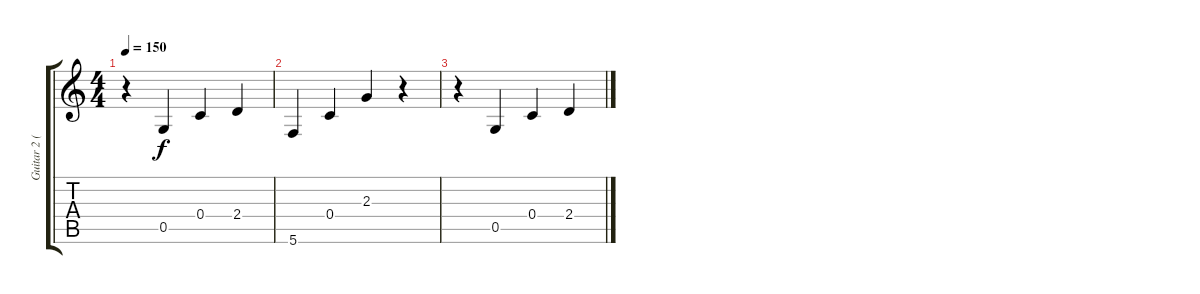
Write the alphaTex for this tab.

\track ("Guitar 2 (FX)" "Guitar 2 (") {instrument overdrivenguitar}
\staff {score tabs}
\tuning (D4 A3 F3 C3 G2 C2) {hide}
\ts (4 4)
\tempo 150
\clef g2
\ks c
r.4{dy f} 0.5.4 0.4.4 2.4.4 |
5.6.4 0.4.4 2.3.4 r.4 |
r.4 0.5.4 0.4.4 2.4.4
